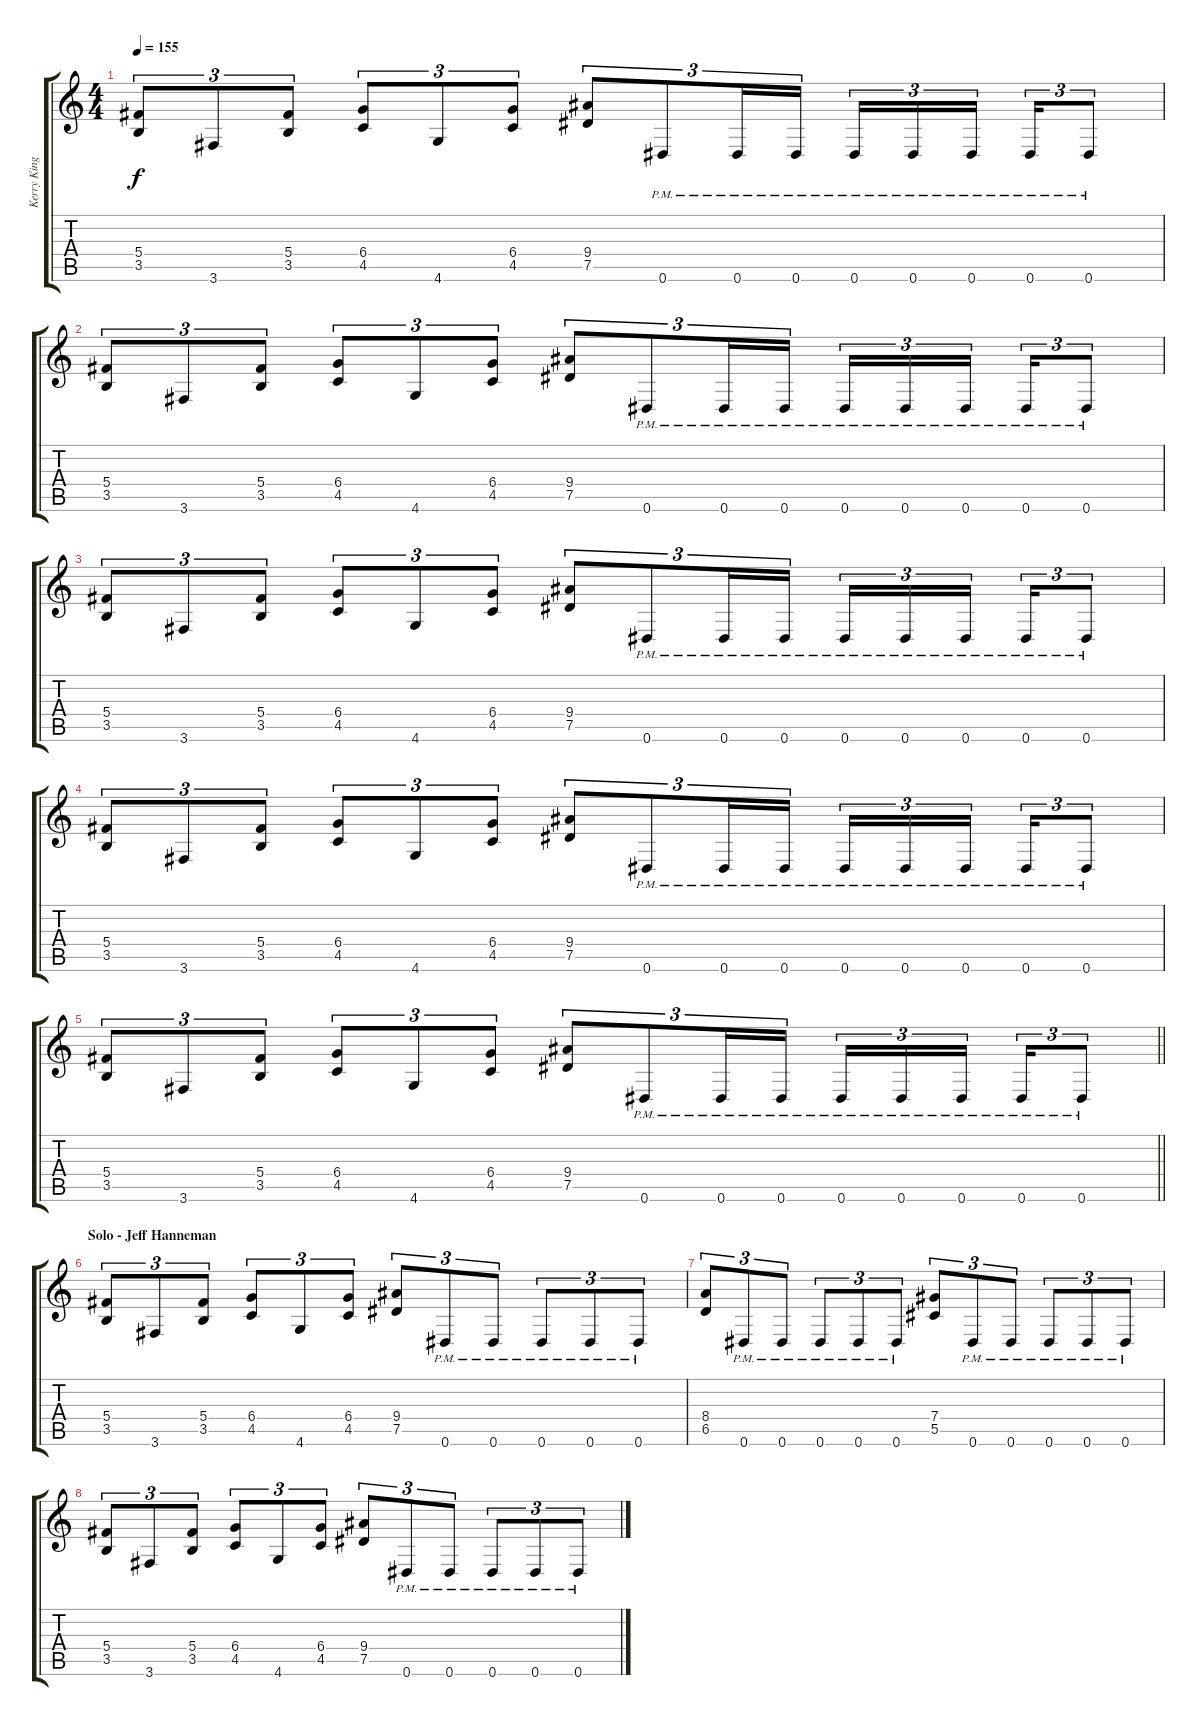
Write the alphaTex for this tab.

\track ("Kerry King (Lead)" "Kerry King") {instrument distortionguitar}
\staff {score tabs}
\tuning (Eb4 Bb3 Gb3 Db3 Ab2 Eb2) {hide}
\ts (4 4)
\tempo 155
\clef g2
\ks c
(5.4 3.5).8{tu (3 2) dy f} 3.6.8{tu (3 2)} (5.4 3.5).8{tu (3 2)} (6.4 4.5).8{tu (3 2)} 4.6.8{tu (3 2)} (6.4 4.5).8{tu (3 2)} (9.4 7.5).8{tu (3 2)} 0.6{pm}.8{tu (3 2)} 0.6{pm}.16{tu (3 2)} 0.6{pm}.16{tu (3 2)} 0.6{pm}.16{tu (3 2)} 0.6{pm}.16{tu (3 2)} 0.6{pm}.16{tu (3 2) beam splitsecondary} 0.6{pm}.16{tu (3 2)} 0.6{pm}.8{tu (3 2)} |
(5.4 3.5).8{tu (3 2)} 3.6.8{tu (3 2)} (5.4 3.5).8{tu (3 2)} (6.4 4.5).8{tu (3 2)} 4.6.8{tu (3 2)} (6.4 4.5).8{tu (3 2)} (9.4 7.5).8{tu (3 2)} 0.6{pm}.8{tu (3 2)} 0.6{pm}.16{tu (3 2)} 0.6{pm}.16{tu (3 2)} 0.6{pm}.16{tu (3 2)} 0.6{pm}.16{tu (3 2)} 0.6{pm}.16{tu (3 2) beam splitsecondary} 0.6{pm}.16{tu (3 2)} 0.6{pm}.8{tu (3 2)} |
(5.4 3.5).8{tu (3 2)} 3.6.8{tu (3 2)} (5.4 3.5).8{tu (3 2)} (6.4 4.5).8{tu (3 2)} 4.6.8{tu (3 2)} (6.4 4.5).8{tu (3 2)} (9.4 7.5).8{tu (3 2)} 0.6{pm}.8{tu (3 2)} 0.6{pm}.16{tu (3 2)} 0.6{pm}.16{tu (3 2)} 0.6{pm}.16{tu (3 2)} 0.6{pm}.16{tu (3 2)} 0.6{pm}.16{tu (3 2) beam splitsecondary} 0.6{pm}.16{tu (3 2)} 0.6{pm}.8{tu (3 2)} |
(5.4 3.5).8{tu (3 2)} 3.6.8{tu (3 2)} (5.4 3.5).8{tu (3 2)} (6.4 4.5).8{tu (3 2)} 4.6.8{tu (3 2)} (6.4 4.5).8{tu (3 2)} (9.4 7.5).8{tu (3 2)} 0.6{pm}.8{tu (3 2)} 0.6{pm}.16{tu (3 2)} 0.6{pm}.16{tu (3 2)} 0.6{pm}.16{tu (3 2)} 0.6{pm}.16{tu (3 2)} 0.6{pm}.16{tu (3 2) beam splitsecondary} 0.6{pm}.16{tu (3 2)} 0.6{pm}.8{tu (3 2)} |
\barLineRight lightlight
(5.4 3.5).8{tu (3 2)} 3.6.8{tu (3 2)} (5.4 3.5).8{tu (3 2)} (6.4 4.5).8{tu (3 2)} 4.6.8{tu (3 2)} (6.4 4.5).8{tu (3 2)} (9.4 7.5).8{tu (3 2)} 0.6{pm}.8{tu (3 2)} 0.6{pm}.16{tu (3 2)} 0.6{pm}.16{tu (3 2)} 0.6{pm}.16{tu (3 2)} 0.6{pm}.16{tu (3 2)} 0.6{pm}.16{tu (3 2) beam splitsecondary} 0.6{pm}.16{tu (3 2)} 0.6{pm}.8{tu (3 2)} |
\section ("" "Solo - Jeff Hanneman")
(5.4 3.5).8{tu (3 2)} 3.6.8{tu (3 2)} (5.4 3.5).8{tu (3 2)} (6.4 4.5).8{tu (3 2)} 4.6.8{tu (3 2)} (6.4 4.5).8{tu (3 2)} (9.4 7.5).8{tu (3 2)} 0.6{pm}.8{tu (3 2)} 0.6{pm}.8{tu (3 2)} 0.6{pm}.8{tu (3 2)} 0.6{pm}.8{tu (3 2)} 0.6{pm}.8{tu (3 2)} |
(8.4 6.5).8{tu (3 2)} 0.6{pm}.8{tu (3 2)} 0.6{pm}.8{tu (3 2)} 0.6{pm}.8{tu (3 2)} 0.6{pm}.8{tu (3 2)} 0.6{pm}.8{tu (3 2)} (7.4 5.5).8{tu (3 2)} 0.6{pm}.8{tu (3 2)} 0.6{pm}.8{tu (3 2)} 0.6{pm}.8{tu (3 2)} 0.6{pm}.8{tu (3 2)} 0.6{pm}.8{tu (3 2)} |
(5.4 3.5).8{tu (3 2)} 3.6.8{tu (3 2)} (5.4 3.5).8{tu (3 2)} (6.4 4.5).8{tu (3 2)} 4.6.8{tu (3 2)} (6.4 4.5).8{tu (3 2)} (9.4 7.5).8{tu (3 2)} 0.6{pm}.8{tu (3 2)} 0.6{pm}.8{tu (3 2)} 0.6{pm}.8{tu (3 2)} 0.6{pm}.8{tu (3 2)} 0.6{pm}.8{tu (3 2)}
